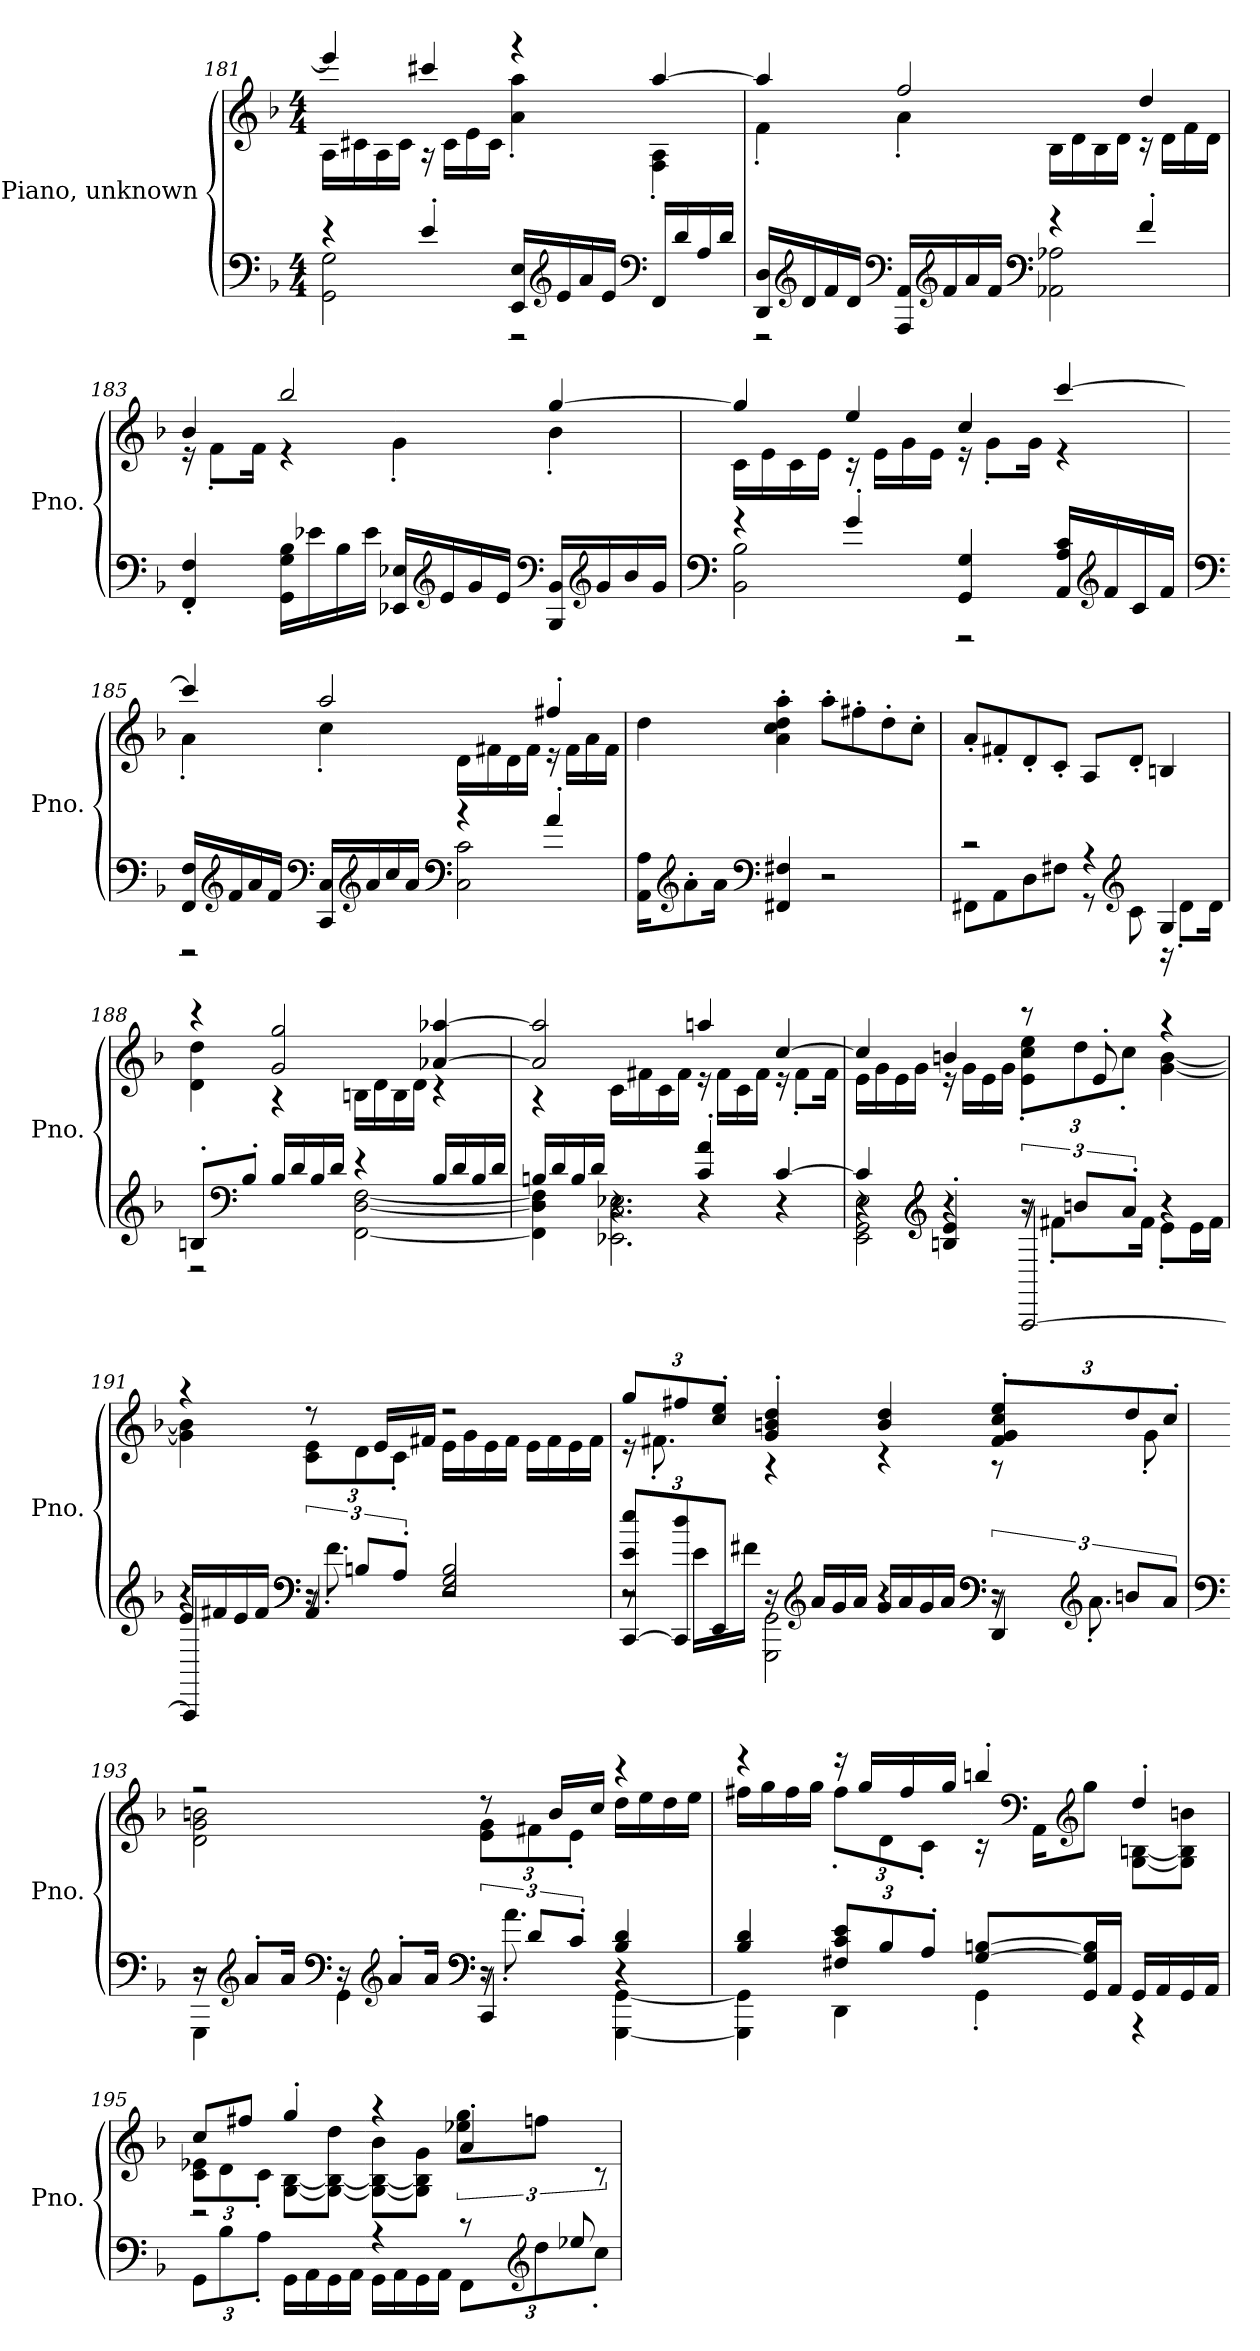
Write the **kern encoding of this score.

**kern	**kern
*part1	*part1
*staff2	*staff1
*I"Piano, unknown	*
*I'Pno.	*
!!LO:LB:g=z
*clefF4	*clefG2
*k[b-]	*k[b-]
*M4/4	*M4/4
=181	=181
*^	*^
4r	2GG\ 2G\	4eee/]	16A\LL
.	.	.	16c#X\
.	.	.	16A\
.	.	.	16c#\JJ
4e'/	.	4ccc#X/	16r
.	.	.	16c#\LL
.	.	.	16e\
.	.	.	16c#\JJ
16EE/ 16E/LL	2r	4r	4a\' 4aa\'
*clefG2	*	*	*
16e/	.	.	.
16a/	.	.	.
16e/JJ	.	.	.
*clefF4	*	*	*
16FF/LL	.	[4aa/	4F\' 4A\'
16d/	.	.	.
16A/	.	.	.
16d/JJ	.	.	.
=182	=182	=182	=182
16DD/ 16D/LL	2r	4aa/]	4f'\
*clefG2	*	*	*
16d/	.	.	.
16f/	.	.	.
16d/JJ	.	.	.
*clefF4	*	*	*
16AAA/ 16AA/LL	.	2ff/	4a'\
*clefG2	*	*	*
16f/	.	.	.
16a/	.	.	.
16f/JJ	.	.	.
*clefF4	*	*	*
4r	2AA-X\ 2A-X\	.	16B-\LL
.	.	.	16d\
.	.	.	16B-\
.	.	.	16d\JJ
4f'/	.	4dd/	16r
.	.	.	16d\LL
.	.	.	16f\
.	.	.	16d\JJ
*v	*v	*	*
!!LO:PB:g=z	!!
=183	=183	=183
4FF/' 4F/'	4b-/	16r
.	.	8f'\L
.	.	16f\Jk
16GG\ 16G\ 16B-\LL	2bb-/	4r
16e-X\	.	.
16B-\	.	.
16e-\JJ	.	.
16EE-X/ 16E-X/LL	.	4g'\
*clefG2	*	*
16e-/	.	.
16g/	.	.
16e-/JJ	.	.
*clefF4	*	*
16BBB-/ 16BB-/LL	[4gg/	4b-'\
*clefG2	*	*
16g/	.	.
16b-/	.	.
16g/JJ	.	.
=184	=184	=184
*clefF4	*	*
*^	*	*
4r	2BB-\ 2B-\	4gg/]	16c\LL
.	.	.	16e\
.	.	.	16c\
.	.	.	16e\JJ
4g'/	.	4ee/	16r
.	.	.	16e\LL
.	.	.	16g\
.	.	.	16e\JJ
4GG/ 4G/	2r	4cc/	16r
.	.	.	8g'\L
.	.	.	16g\Jk
16AA/ 16A/ 16c/LL	.	[4ccc/	4r
*clefG2	*	*	*
16f/	.	.	.
16c/	.	.	.
16f/JJ	.	.	.
!!LO:LB:g=z	!!
=185	=185	=185	=185
*clefF4	*	*	*
16FF/ 16F/LL	2r	4ccc/]	4a'\
*clefG2	*	*	*
16f/	.	.	.
16a/	.	.	.
16f/JJ	.	.	.
*clefF4	*	*	*
16CC/ 16C/LL	.	2aa/	4cc'\
*clefG2	*	*	*
16a/	.	.	.
16cc/	.	.	.
16a/JJ	.	.	.
*clefF4	*	*	*
4r	2C\ 2c\	.	16d\LL
.	.	.	16f#X\
.	.	.	16d\
.	.	.	16f#\JJ
4a'/	.	4ff#X'/	16r
.	.	.	16f#\LL
.	.	.	16a\
.	.	.	16f#\JJ
*v	*v	*	*
*	*v	*v
=186	=186
16AA\ 16A\KL	4dd\
*clefG2	*
8a'\	.
16a\Jk	.
*clefF4	*
4FF#X/ 4F#X/	4a\' 4cc\' 4dd\' 4aa\'
2r	8aa'\L
.	8ff#X'\
.	8dd'\
.	8cc'\J
!!LO:LB:g=z
=187	=187
*^	*
2r	8FF#X\L	8a'/L
.	8AA\	8f#X'/
.	8D\	8d'/
.	8F#X\J	8c'/J
4r	8r	8A/L
*clefG2	*	*
.	8c\	8d'/J
4G/	16r	4Bn/
.	8d'\L	.
.	16d\Jk	.
=188	=188	=188
*	*	*^
8Bn'/L	2r	4r	4d\ 4dd\
*clefF4	*	*	*
8B'/J	.	.	.
16B/LL	.	2g/ 2gg/	4r
16d/	.	.	.
16B/	.	.	.
16d/JJ	.	.	.
4r	[2FF\ [2D\ [2F\	.	16Bn\LL
.	.	.	16d\
.	.	.	16B\
.	.	.	16d\JJ
16B/LL	.	[4a-X/ [4aa-X/	4r
16d/	.	.	.
16B/	.	.	.
16d/JJ	.	.	.
!!LO:LB:g=z	!!
=189	=189	=189	=189
*	*^	*	*
16Bn/LL	4FF\] 4D\] 4F\]	2r	2a-/] 2aa-/]	4r
16d/	.	.	.	.
16B/	.	.	.	.
16d/JJ	.	.	.	.
4r	2.EE-X\ 2.C\ 2.E-X\	.	.	16c\LL
.	.	.	.	16f#X\
.	.	.	.	16c\
.	.	.	.	16f#\JJ
4c/' 4a/'	.	4r	4aan/	16r
.	.	.	.	16f#\LL
.	.	.	.	16c\
.	.	.	.	16f#\JJ
4r	.	[4c/	[4cc/	16r
.	.	.	.	8f#'\L
.	.	.	.	16f#\Jk
=190	=190	=190	=190	=190
4r	2EE\ 2GG\ 2E\	4c/]	4cc/]	16e\LL
.	.	.	.	16g\
.	.	.	.	16e\
.	.	.	.	16g\JJ
*clefG2	*	*	*	*
4Bn/' 4e/'	.	4r	4bn/	16r
.	.	.	.	16g\LL
.	.	.	.	16e\
.	.	.	.	16g\JJ
*	*	*	*	*Xbrackettup
12r	16r	[2AAA/	8r	12e\' 12cc\' 12ee\'L
.	8f#X'\L	.	.	.
12bn/L	.	.	.	12dd\
.	.	.	8e'/	.
12a'/J	.	.	.	12cc'\J
.	16f#\Jk	.	.	.
4r	8e'\L	.	4r	[4g\ [4b\
.	16e\L	.	.	.
.	16f#\JJ	.	.	.
!!LO:LB:g=z	!!
=191	=191	=191	=191	=191
16e/LL	4r	4AAA/]	4r	4g\] 4b\]
16f#X/	.	.	.	.
16e/	.	.	.	.
16f#/JJ	.	.	.	.
*clefF4	*	*	*	*
12r	16r	4AA/	8r	12c\ 12e\L
.	8.f#'\	.	.	.
12Bn/L	.	.	.	12d\
.	.	.	16e/LL	.
12A'/J	.	.	.	12c'\J
.	.	.	16f#X/JJ	.
2E/ 2G/ 2B/	2r	2r	2r	16e\LL
.	.	.	.	16g\
.	.	.	.	16e\
.	.	.	.	16f#\JJ
.	.	.	.	16e\LL
.	.	.	.	16f#\
.	.	.	.	16e\
.	.	.	.	16f#\JJ
!!LO:LB:g=z	!!
=192	=192	=192	=192	=192
*Xbrackettup	*	*	*	*
[12CC/ 12e/ 12ee/L	8r	2r	12gg/L	16r
.	.	.	.	8.f#X'\
12CC/] 12dd/	.	.	12ff#X/	.
.	16e\LL	.	.	.
12EE/J	.	.	12cc/' 12ee/'J	.
.	16f#X\JJ	.	.	.
16r	2GGG\ 2GG\	.	4g/' 4bn/' 4dd/'	4r
*clefG2	*	*	*	*
16a/LL	.	.	.	.
16g/	.	.	.	.
16a/JJ	.	.	.	.
16g/LL	.	4r	4b/ 4dd/	4r
16a/	.	.	.	.
16g/	.	.	.	.
16a/JJ	.	.	.	.
*clefF4	*	*	*	*
*brackettup	*	*	*	*
12r	16r	4DD/	12f#/' 12g/' 12cc/' 12ee/'L	8r
*clefG2	*	*	*	*
.	8.a'\	.	.	.
12bn/L	.	.	12dd/	.
.	.	.	.	8g'\
12a/J	.	.	12cc'/J	.
!!LO:PB:g=z	!!
=193	=193	=193	=193	=193
*clefF4	*	*	*	*
16r	4GGG\	2r	2r	2d\ 2g\ 2bn\
*clefG2	*	*	*	*
8a'/L	.	.	.	.
16a/Jk	.	.	.	.
*clefF4	*	*	*	*
16r	4GG\	.	.	.
*clefG2	*	*	*	*
8a'/L	.	.	.	.
16a/Jk	.	.	.	.
*clefF4	*	*	*	*
12r	16r	4CC/	8r	12e\ 12g\L
.	8.a'\	.	.	.
12d/L	.	.	.	12f#X\
.	.	.	16b/LL	.
12c'/J	.	.	.	12e'\J
.	.	.	16cc/JJ	.
4B-/ 4d/	[4GGG\ [4GG\	4r	4r	16dd\LL
.	.	.	.	16ee\
.	.	.	.	16dd\
.	.	.	.	16ee\JJ
*	*v	*v	*	*
!!LO:LB:g=z	!!
=194	=194	=194	=194
4B-/ 4d/	4GGG\] 4GG\]	4r	16ff#X\LL
.	.	.	16gg\
.	.	.	16ff#\
.	.	.	16gg\JJ
*Xbrackettup	*	*	*
12F#X/ 12c/ 12e/L	4DD\	16r	12ff#'\L
.	.	16gg/LL	.
12B-/	.	.	12d\
.	.	16ff#/	.
12A'/J	.	.	12c'\J
.	.	16gg/JJ	.
[8G/ [8Bn/L	4GG'\	4bbn'/	16r
*	*	*clefF4	*
.	.	.	16AA\KL
*	*	*clefG2	*
16GG/ 16G/] 16B/]L	.	.	8gg\J
16AA/JJ	.	.	.
16GG/LL	4r	4dd'/	[8G\ [8Bn\L
16AA/	.	.	.
16GG/	.	.	8G\] 8B\] 8bn\J
16AA/JJ	.	.	.
=195	=195	=195	=195
2r	12GG\L	8cc/L	12c\ 12e-X\L
.	12B-\	.	12d\
.	.	8ff#X/J	.
.	12A'\J	.	12c'\J
.	16GG\LL	4gg'/	[8G\ [8B-\L
.	16AA\	.	.
.	16GG\	.	8G\_ 8B-\_ 8dd\J
.	16AA\JJ	.	.
4r	16GG\LL	4r	8G\_ 8B-\_ 8b-\L
.	16AA\	.	.
.	16GG\	.	8G\] 8B-\] 8g\J
.	16AA\JJ	.	.
*	*	*	*brackettup
8r	12FF\L	4a'/	12ee-X\ 12gg\L
*clefG2	*	*	*
.	12dd\	.	12ffn\J
8ee-X/	.	.	.
.	12cc'\J	.	12r
*v	*v	*	*
*	*v	*v
=	=
*-	*-
